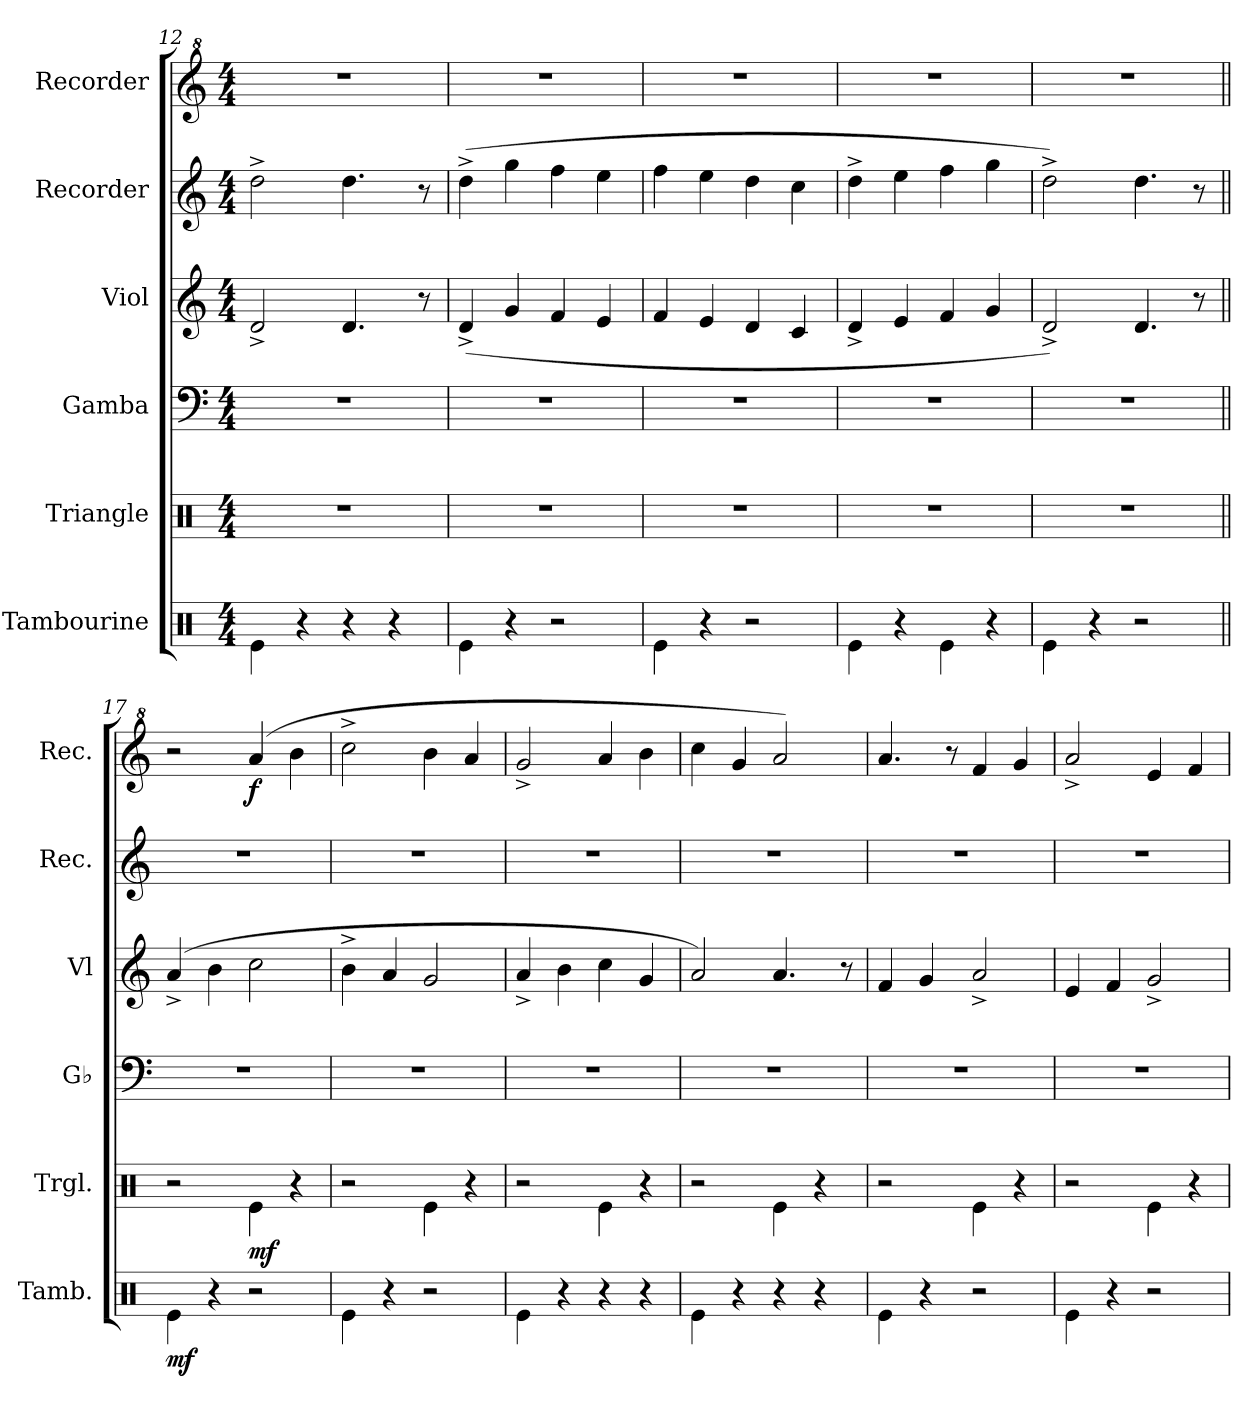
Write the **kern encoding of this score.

**kern	**dynam	**kern	**dynam	**kern	**kern	**kern	**kern	**dynam
*part6	*part6	*part5	*part5	*part4	*part3	*part2	*part1	*part1
*staff6	*staff6	*staff5	*staff5	*staff4	*staff3	*staff2	*staff1	*staff1
*I"Tambourine	*	*I"Triangle	*	*I"Gamba	*I"Viol	*I"Recorder	*I"Recorder	*
*I'Tamb.	*	*I'Trgl.	*	*I'Gb	*I'Vl	*I'Rec.	*I'Rec.	*
*clefX	*	*clefX	*	*clefF4	*clefG2	*clefG2	*clefG^2	*
*k[]	*	*k[]	*	*k[]	*k[]	*k[]	*k[]	*
*M4/4	*	*M4/4	*	*M4/4	*M4/4	*M4/4	*M4/4	*
=12	=12	=12	=12	=12	=12	=12	=12	=12
4Re\	.	1r	.	1r	2d^/	2dd^\	1r	.
4r	.	.	.	.	.	.	.	.
4r	.	.	.	.	4.d/	4.dd\	.	.
4r	.	.	.	.	.	.	.	.
.	.	.	.	.	8r	8r	.	.
=13	=13	=13	=13	=13	=13	=13	=13	=13
4Re\	.	1r	.	1r	(>4d^/	(>4dd^\	1r	.
4r	.	.	.	.	4g/	4gg\	.	.
2r	.	.	.	.	4f/	4ff\	.	.
.	.	.	.	.	4e/	4ee\	.	.
=14	=14	=14	=14	=14	=14	=14	=14	=14
4Re\	.	1r	.	1r	4f/	4ff\	1r	.
4r	.	.	.	.	4e/	4ee\	.	.
2r	.	.	.	.	4d/	4dd\	.	.
.	.	.	.	.	4c/	4cc\	.	.
=15	=15	=15	=15	=15	=15	=15	=15	=15
4Re\	.	1r	.	1r	4d^/	4dd^\	1r	.
4r	.	.	.	.	4e/	4ee\	.	.
4Re\	.	.	.	.	4f/	4ff\	.	.
4r	.	.	.	.	4g/	4gg\	.	.
=16	=16	=16	=16	=16	=16	=16	=16	=16
4Re\	.	1r	.	1r	2d^/)	2dd^\)	1r	.
4r	.	.	.	.	.	.	.	.
2r	.	.	.	.	4.d/	4.dd\	.	.
.	.	.	.	.	8r	8r	.	.
!!LO:PB:g=z
=17||	=17||	=17||	=17||	=17||	=17||	=17||	=17||	=17||
!	!LO:DY:b	!	!	!	!	!	!	!
4Re\	mf	2r	.	1r	(>4a^/	1r	2r	.
4r	.	.	.	.	4b\	.	.	.
!	!	!	!LO:DY:b	!	!	!	!	!LO:DY:b
2r	.	4Re\	mf	.	2cc\	.	(>4aa/	f
.	.	4r	.	.	.	.	4bb\	.
=18	=18	=18	=18	=18	=18	=18	=18	=18
4Re\	.	2r	.	1r	4b^\	1r	2ccc^\	.
4r	.	.	.	.	4a/	.	.	.
2r	.	4Re\	.	.	2g/	.	4bb\	.
.	.	4r	.	.	.	.	4aa/	.
=19	=19	=19	=19	=19	=19	=19	=19	=19
4Re\	.	2r	.	1r	4a^/	1r	2gg^/	.
4r	.	.	.	.	4b\	.	.	.
4r	.	4Re\	.	.	4cc\	.	4aa/	.
4r	.	4r	.	.	4g/	.	4bb\	.
=20	=20	=20	=20	=20	=20	=20	=20	=20
4Re\	.	2r	.	1r	2a/)	1r	4ccc\	.
4r	.	.	.	.	.	.	4gg/	.
4r	.	4Re\	.	.	4.a/	.	2aa/)	.
4r	.	4r	.	.	.	.	.	.
.	.	.	.	.	8r	.	.	.
=21	=21	=21	=21	=21	=21	=21	=21	=21
4Re\	.	2r	.	1r	4f/	1r	4.aa/	.
4r	.	.	.	.	4g/	.	.	.
.	.	.	.	.	.	.	8r	.
2r	.	4Re\	.	.	2a^/	.	4ff/	.
.	.	4r	.	.	.	.	4gg/	.
=22	=22	=22	=22	=22	=22	=22	=22	=22
4Re\	.	2r	.	1r	4e/	1r	2aa^/	.
4r	.	.	.	.	4f/	.	.	.
2r	.	4Re\	.	.	2g^/	.	4ee/	.
.	.	4r	.	.	.	.	4ff/	.
=	=	=	=	=	=	=	=	=
*-	*-	*-	*-	*-	*-	*-	*-	*-
